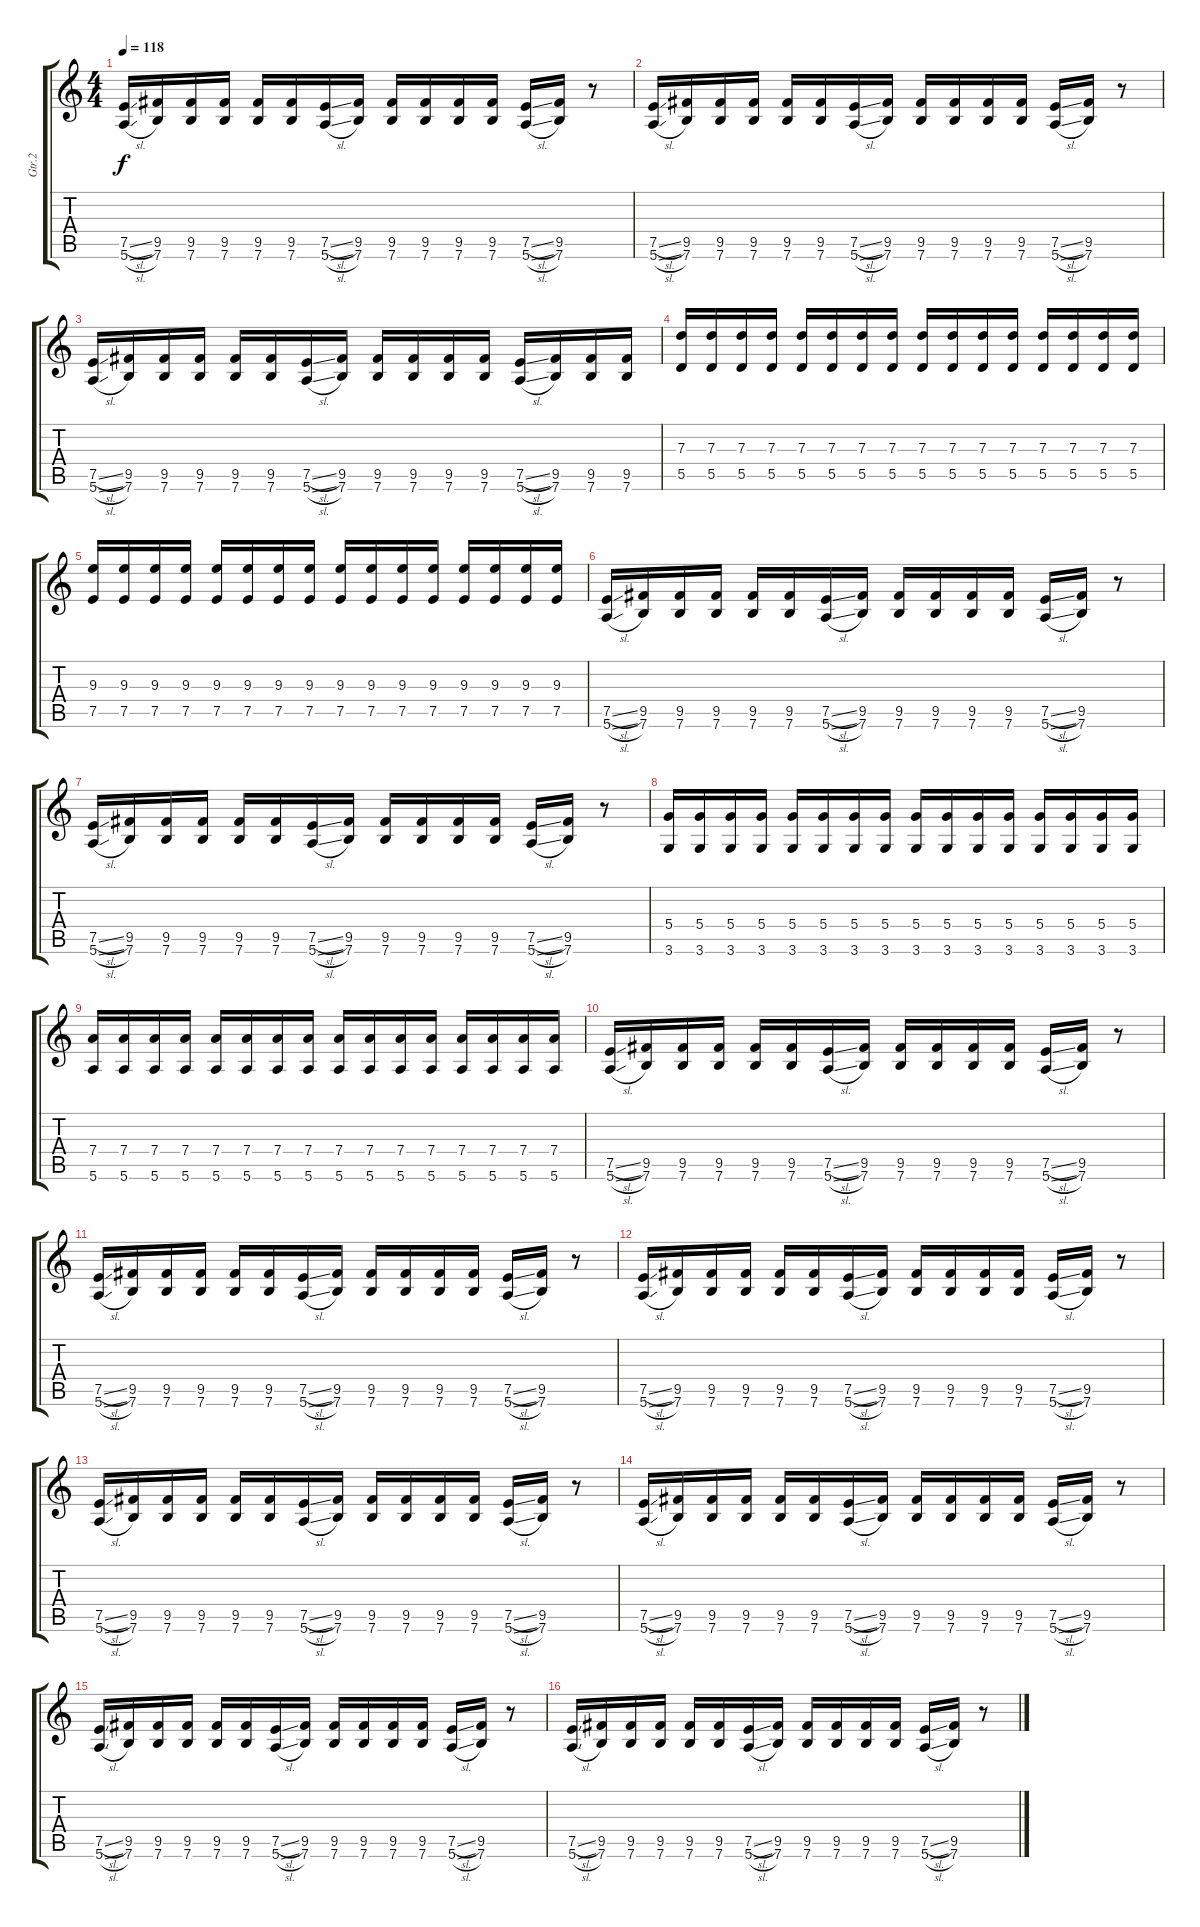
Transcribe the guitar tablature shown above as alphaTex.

\track ("Gtr.2" "Gtr.2") {instrument overdrivenguitar}
\staff {score tabs}
\tuning (E4 B3 G3 D3 A2 E2) {hide}
\ts (4 4)
\tempo 118
\clef g2
\ks c
(7.5{sl} 5.6{sl}).16{dy f} (9.5 7.6).16 (9.5 7.6).16 (9.5 7.6).16 (9.5 7.6).16 (9.5 7.6).16 (7.5{sl} 5.6{sl}).16 (9.5 7.6).16 (9.5 7.6).16 (9.5 7.6).16 (9.5 7.6).16 (9.5 7.6).16 (7.5{sl} 5.6{sl}).16 (9.5 7.6).16 r.8 |
(7.5{sl} 5.6{sl}).16 (9.5 7.6).16 (9.5 7.6).16 (9.5 7.6).16 (9.5 7.6).16 (9.5 7.6).16 (7.5{sl} 5.6{sl}).16 (9.5 7.6).16 (9.5 7.6).16 (9.5 7.6).16 (9.5 7.6).16 (9.5 7.6).16 (7.5{sl} 5.6{sl}).16 (9.5 7.6).16 r.8 |
(7.5{sl} 5.6{sl}).16 (9.5 7.6).16 (9.5 7.6).16 (9.5 7.6).16 (9.5 7.6).16 (9.5 7.6).16 (7.5{sl} 5.6{sl}).16 (9.5 7.6).16 (9.5 7.6).16 (9.5 7.6).16 (9.5 7.6).16 (9.5 7.6).16 (7.5{sl} 5.6{sl}).16 (9.5 7.6).16 (9.5 7.6).16 (9.5 7.6).16 |
(7.3 5.5).16 (7.3 5.5).16 (7.3 5.5).16 (7.3 5.5).16 (7.3 5.5).16 (7.3 5.5).16 (7.3 5.5).16 (7.3 5.5).16 (7.3 5.5).16 (7.3 5.5).16 (7.3 5.5).16 (7.3 5.5).16 (7.3 5.5).16 (7.3 5.5).16 (7.3 5.5).16 (7.3 5.5).16 |
(9.3 7.5).16 (9.3 7.5).16 (9.3 7.5).16 (9.3 7.5).16 (9.3 7.5).16 (9.3 7.5).16 (9.3 7.5).16 (9.3 7.5).16 (9.3 7.5).16 (9.3 7.5).16 (9.3 7.5).16 (9.3 7.5).16 (9.3 7.5).16 (9.3 7.5).16 (9.3 7.5).16 (9.3 7.5).16 |
(7.5{sl} 5.6{sl}).16 (9.5 7.6).16 (9.5 7.6).16 (9.5 7.6).16 (9.5 7.6).16 (9.5 7.6).16 (7.5{sl} 5.6{sl}).16 (9.5 7.6).16 (9.5 7.6).16 (9.5 7.6).16 (9.5 7.6).16 (9.5 7.6).16 (7.5{sl} 5.6{sl}).16 (9.5 7.6).16 r.8 |
(7.5{sl} 5.6{sl}).16 (9.5 7.6).16 (9.5 7.6).16 (9.5 7.6).16 (9.5 7.6).16 (9.5 7.6).16 (7.5{sl} 5.6{sl}).16 (9.5 7.6).16 (9.5 7.6).16 (9.5 7.6).16 (9.5 7.6).16 (9.5 7.6).16 (7.5{sl} 5.6{sl}).16 (9.5 7.6).16 r.8 |
(5.4 3.6).16 (5.4 3.6).16 (5.4 3.6).16 (5.4 3.6).16 (5.4 3.6).16 (5.4 3.6).16 (5.4 3.6).16 (5.4 3.6).16 (5.4 3.6).16 (5.4 3.6).16 (5.4 3.6).16 (5.4 3.6).16 (5.4 3.6).16 (5.4 3.6).16 (5.4 3.6).16 (5.4 3.6).16 |
(7.4 5.6).16 (7.4 5.6).16 (7.4 5.6).16 (7.4 5.6).16 (7.4 5.6).16 (7.4 5.6).16 (7.4 5.6).16 (7.4 5.6).16 (7.4 5.6).16 (7.4 5.6).16 (7.4 5.6).16 (7.4 5.6).16 (7.4 5.6).16 (7.4 5.6).16 (7.4 5.6).16 (7.4 5.6).16 |
(7.5{sl} 5.6{sl}).16 (9.5 7.6).16 (9.5 7.6).16 (9.5 7.6).16 (9.5 7.6).16 (9.5 7.6).16 (7.5{sl} 5.6{sl}).16 (9.5 7.6).16 (9.5 7.6).16 (9.5 7.6).16 (9.5 7.6).16 (9.5 7.6).16 (7.5{sl} 5.6{sl}).16 (9.5 7.6).16 r.8 |
(7.5{sl} 5.6{sl}).16 (9.5 7.6).16 (9.5 7.6).16 (9.5 7.6).16 (9.5 7.6).16 (9.5 7.6).16 (7.5{sl} 5.6{sl}).16 (9.5 7.6).16 (9.5 7.6).16 (9.5 7.6).16 (9.5 7.6).16 (9.5 7.6).16 (7.5{sl} 5.6{sl}).16 (9.5 7.6).16 r.8 |
(7.5{sl} 5.6{sl}).16 (9.5 7.6).16 (9.5 7.6).16 (9.5 7.6).16 (9.5 7.6).16 (9.5 7.6).16 (7.5{sl} 5.6{sl}).16 (9.5 7.6).16 (9.5 7.6).16 (9.5 7.6).16 (9.5 7.6).16 (9.5 7.6).16 (7.5{sl} 5.6{sl}).16 (9.5 7.6).16 r.8 |
(7.5{sl} 5.6{sl}).16 (9.5 7.6).16 (9.5 7.6).16 (9.5 7.6).16 (9.5 7.6).16 (9.5 7.6).16 (7.5{sl} 5.6{sl}).16 (9.5 7.6).16 (9.5 7.6).16 (9.5 7.6).16 (9.5 7.6).16 (9.5 7.6).16 (7.5{sl} 5.6{sl}).16 (9.5 7.6).16 r.8 |
(7.5{sl} 5.6{sl}).16 (9.5 7.6).16 (9.5 7.6).16 (9.5 7.6).16 (9.5 7.6).16 (9.5 7.6).16 (7.5{sl} 5.6{sl}).16 (9.5 7.6).16 (9.5 7.6).16 (9.5 7.6).16 (9.5 7.6).16 (9.5 7.6).16 (7.5{sl} 5.6{sl}).16 (9.5 7.6).16 r.8 |
(7.5{sl} 5.6{sl}).16 (9.5 7.6).16 (9.5 7.6).16 (9.5 7.6).16 (9.5 7.6).16 (9.5 7.6).16 (7.5{sl} 5.6{sl}).16 (9.5 7.6).16 (9.5 7.6).16 (9.5 7.6).16 (9.5 7.6).16 (9.5 7.6).16 (7.5{sl} 5.6{sl}).16 (9.5 7.6).16 r.8 |
(7.5{sl} 5.6{sl}).16 (9.5 7.6).16 (9.5 7.6).16 (9.5 7.6).16 (9.5 7.6).16 (9.5 7.6).16 (7.5{sl} 5.6{sl}).16 (9.5 7.6).16 (9.5 7.6).16 (9.5 7.6).16 (9.5 7.6).16 (9.5 7.6).16 (7.5{sl} 5.6{sl}).16 (9.5 7.6).16 r.8
